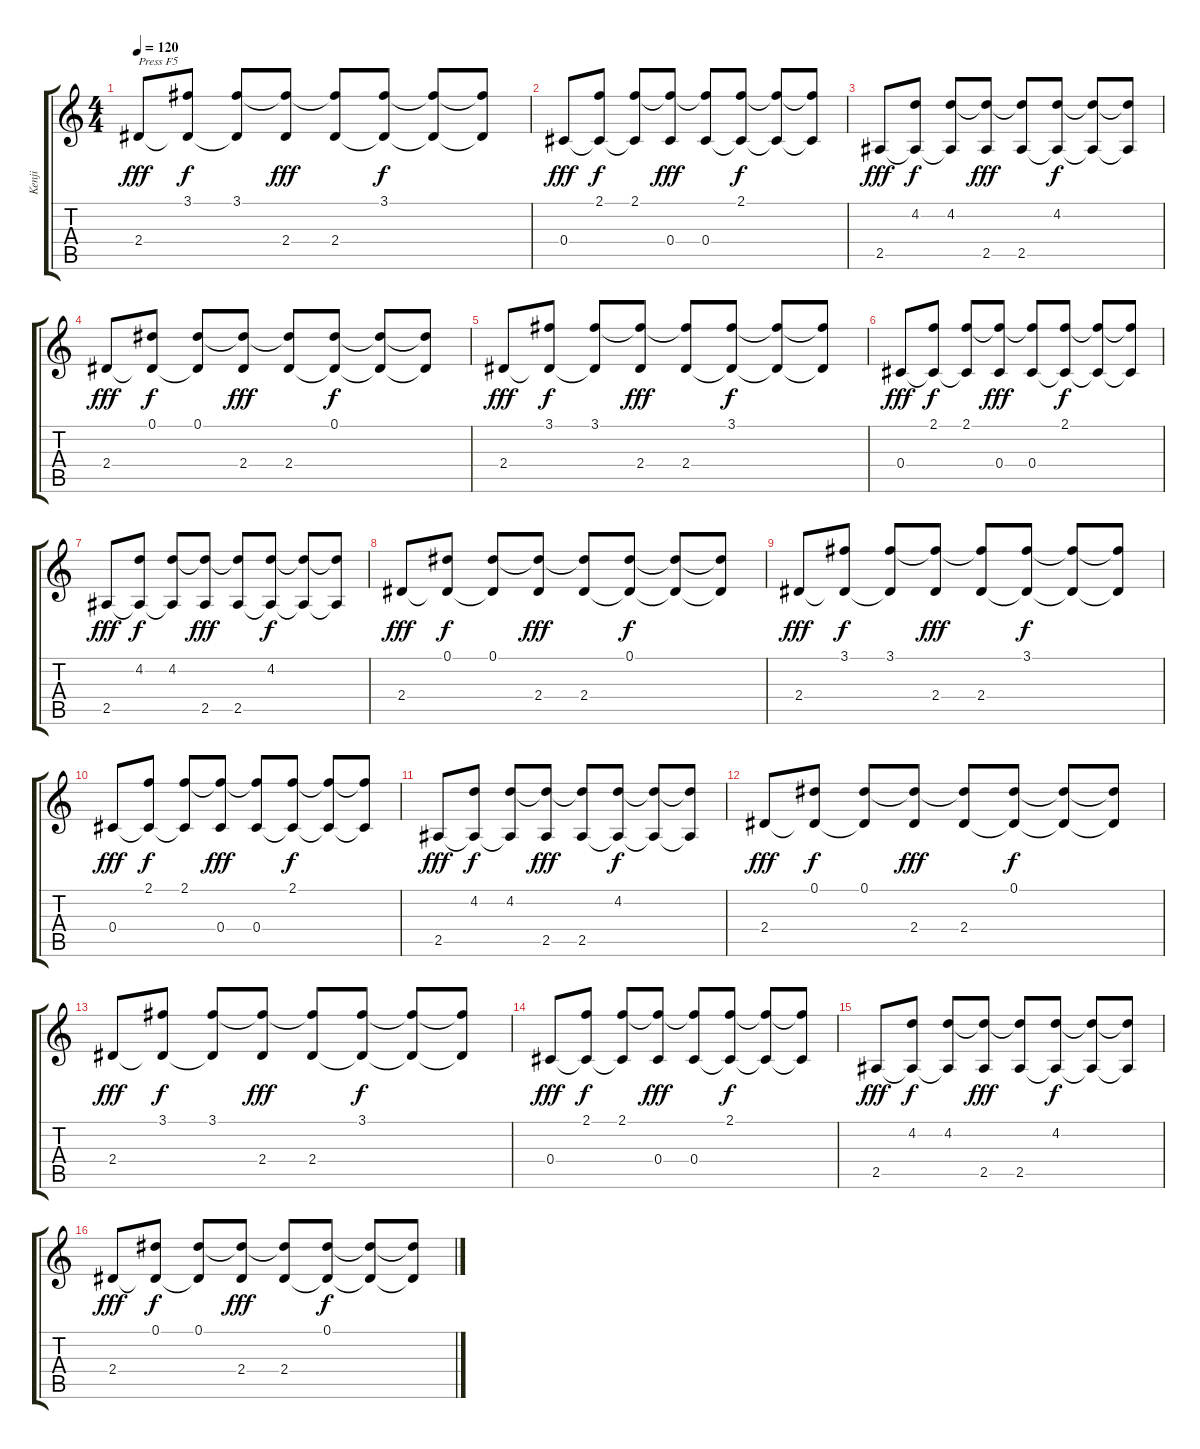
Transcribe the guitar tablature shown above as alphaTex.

\track ("Kenji" "Kenji") {instrument acousticguitarsteel}
\staff {score tabs}
\tuning (Eb4 Bb3 Gb3 Db3 Ab2 Eb2) {hide}
\ts (4 4)
\tempo 120
\clef g2
\ks c
2.4.8{txt "Press F5" dy fff instrument acousticguitarsteel} (3.1 2.4{t}).8{dy f} (3.1 2.4{t}).8 (3.1{t} 2.4).8{dy fff} (3.1{t} 2.4).8 (3.1 2.4{t}).8{dy f} (3.1{t} 2.4{t}).8 (3.1{t} 2.4{t}).8 |
0.4.8{dy fff} (2.1 0.4{t}).8{dy f} (2.1 0.4{t}).8 (2.1{t} 0.4).8{dy fff} (2.1{t} 0.4).8 (2.1 0.4{t}).8{dy f} (2.1{t} 0.4{t}).8 (2.1{t} 0.4{t}).8 |
2.5.8{dy fff} (4.2 2.5{t}).8{dy f} (4.2 2.5{t}).8 (4.2{t} 2.5).8{dy fff} (4.2{t} 2.5).8 (4.2 2.5{t}).8{dy f} (4.2{t} 2.5{t}).8 (4.2{t} 2.5{t}).8 |
2.4.8{dy fff} (0.1 2.4{t}).8{dy f} (0.1 2.4{t}).8 (0.1{t} 2.4).8{dy fff} (0.1{t} 2.4).8 (0.1 2.4{t}).8{dy f} (0.1{t} 2.4{t}).8 (0.1{t} 2.4{t}).8 |
2.4.8{dy fff} (3.1 2.4{t}).8{dy f} (3.1 2.4{t}).8 (3.1{t} 2.4).8{dy fff} (3.1{t} 2.4).8 (3.1 2.4{t}).8{dy f} (3.1{t} 2.4{t}).8 (3.1{t} 2.4{t}).8 |
0.4.8{dy fff} (2.1 0.4{t}).8{dy f} (2.1 0.4{t}).8 (2.1{t} 0.4).8{dy fff} (2.1{t} 0.4).8 (2.1 0.4{t}).8{dy f} (2.1{t} 0.4{t}).8 (2.1{t} 0.4{t}).8 |
2.5.8{dy fff} (4.2 2.5{t}).8{dy f} (4.2 2.5{t}).8 (4.2{t} 2.5).8{dy fff} (4.2{t} 2.5).8 (4.2 2.5{t}).8{dy f} (4.2{t} 2.5{t}).8 (4.2{t} 2.5{t}).8 |
2.4.8{dy fff} (0.1 2.4{t}).8{dy f} (0.1 2.4{t}).8 (0.1{t} 2.4).8{dy fff} (0.1{t} 2.4).8 (0.1 2.4{t}).8{dy f} (0.1{t} 2.4{t}).8 (0.1{t} 2.4{t}).8 |
2.4.8{dy fff} (3.1 2.4{t}).8{dy f} (3.1 2.4{t}).8 (3.1{t} 2.4).8{dy fff} (3.1{t} 2.4).8 (3.1 2.4{t}).8{dy f} (3.1{t} 2.4{t}).8 (3.1{t} 2.4{t}).8 |
0.4.8{dy fff} (2.1 0.4{t}).8{dy f} (2.1 0.4{t}).8 (2.1{t} 0.4).8{dy fff} (2.1{t} 0.4).8 (2.1 0.4{t}).8{dy f} (2.1{t} 0.4{t}).8 (2.1{t} 0.4{t}).8 |
2.5.8{dy fff} (4.2 2.5{t}).8{dy f} (4.2 2.5{t}).8 (4.2{t} 2.5).8{dy fff} (4.2{t} 2.5).8 (4.2 2.5{t}).8{dy f} (4.2{t} 2.5{t}).8 (4.2{t} 2.5{t}).8 |
2.4.8{dy fff} (0.1 2.4{t}).8{dy f} (0.1 2.4{t}).8 (0.1{t} 2.4).8{dy fff} (0.1{t} 2.4).8 (0.1 2.4{t}).8{dy f} (0.1{t} 2.4{t}).8 (0.1{t} 2.4{t}).8 |
2.4.8{dy fff} (3.1 2.4{t}).8{dy f} (3.1 2.4{t}).8 (3.1{t} 2.4).8{dy fff} (3.1{t} 2.4).8 (3.1 2.4{t}).8{dy f} (3.1{t} 2.4{t}).8 (3.1{t} 2.4{t}).8 |
0.4.8{dy fff} (2.1 0.4{t}).8{dy f} (2.1 0.4{t}).8 (2.1{t} 0.4).8{dy fff} (2.1{t} 0.4).8 (2.1 0.4{t}).8{dy f} (2.1{t} 0.4{t}).8 (2.1{t} 0.4{t}).8 |
2.5.8{dy fff} (4.2 2.5{t}).8{dy f} (4.2 2.5{t}).8 (4.2{t} 2.5).8{dy fff} (4.2{t} 2.5).8 (4.2 2.5{t}).8{dy f} (4.2{t} 2.5{t}).8 (4.2{t} 2.5{t}).8 |
2.4.8{dy fff} (0.1 2.4{t}).8{dy f} (0.1 2.4{t}).8 (0.1{t} 2.4).8{dy fff} (0.1{t} 2.4).8 (0.1 2.4{t}).8{dy f} (0.1{t} 2.4{t}).8 (0.1{t} 2.4{t}).8
